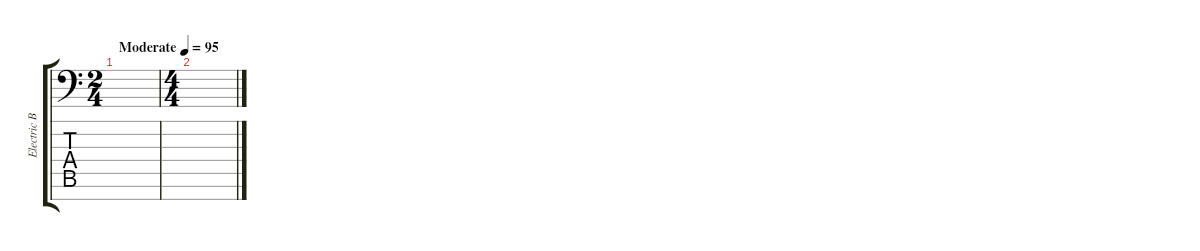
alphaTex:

\track ("Electric Bass (finger)" "Electric B") {instrument overdrivenguitar}
\staff {score tabs}
\tuning (G2 D2 A1 D1 C-1 C-1 C-1) {hide}
\ts (2 4)
\tempo (95 "Moderate")
\clef f4
\ks c
|
\ts (4 4)
